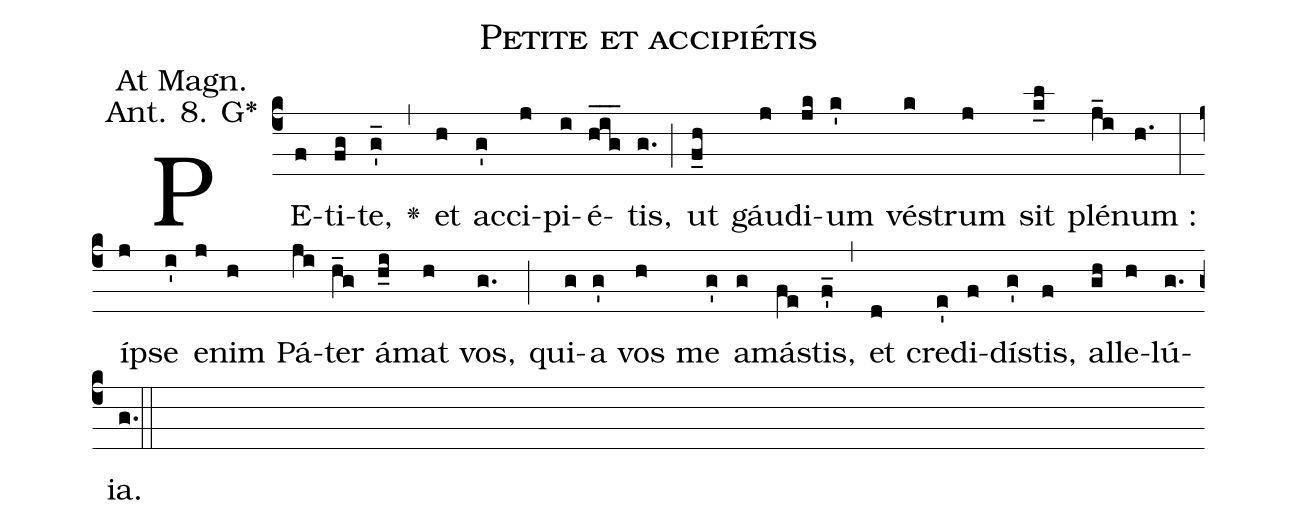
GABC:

name: Petite et accipiétis;
office-part: Magnificat Antiphon;
mode: 8G*;
annotation: At Magn.;
annotation: Ant. 8. G*;
def-m1:}{\greseteolcustos{manual}{;
def-m2:\ifx\breakbeforeEuouae\undefined\else;
def-m3:\fi}\ifx\noeuouae\undefined\def\noeuouae{F}\fi\if\noeuouae F{;
def-m4:}\fi;
%%
% The syntax in this part is called gabc. Please refer to http://home.gna.org/gregorio/gabc/#basis

(c4)PE(f)ti(fg)te,(g'_) <v>\greheightstar</v>(,)
et(h) ac(g')ci(j)pi(i)é(h_i_g_)tis,(g.) (;)
ut(f_h) gáu(j)di(jk)um(k') vé(k)strum(j) sit(k_l) plé(j_i)num :(h.) (:)
í(j)pse(i') e(j)nim(h) Pá(ji)ter(h_g) á(h_i)mat(h) vos,(g.) (;)
qui(g)a(g') vos(h) me(g') a(g)má(fe)stis,(f'_) (,)
et(d) cre(e')di(f)dí(g')stis,(f) al(gh)le(h)lú(g.[em1])ia.(g.) (::[em2]z[em3])

E(j) u(j) o(i) u(j) a(h) e.(gh..) (::[em4])
